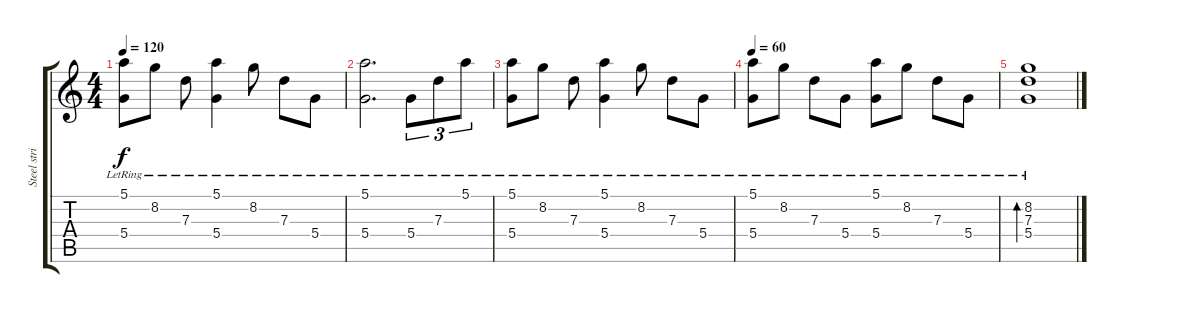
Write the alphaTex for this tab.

\track ("Steel string acoustic guitar" "Steel stri") {instrument acousticguitarnylon}
\staff {score tabs}
\tuning (E4 B3 G3 D3 A2 E2) {hide}
\ts (4 4)
\tempo 120
\clef g2
\ks c
(5.1{lr} 5.4{lr}).8{dy f} 8.2{lr}.8 7.3{lr}.8 (5.1{lr} 5.4{lr}).4 8.2{lr}.8 7.3{lr}.8 5.4{lr}.8 |
(5.1{lr} 5.4{lr}).2{d} 5.4{lr}.8{tu (3 2)} 7.3{lr}.8{tu (3 2)} 5.1{lr}.8{tu (3 2)} |
(5.1{lr} 5.4{lr}).8 8.2{lr}.8 7.3{lr}.8 (5.1{lr} 5.4{lr}).4 8.2{lr}.8 7.3{lr}.8 5.4{lr}.8 |
\tempo 60
(5.1{lr} 5.4{lr}).8 8.2{lr}.8 7.3{lr}.8 5.4{lr}.8 (5.1{lr} 5.4{lr}).8 8.2{lr}.8 7.3{lr}.8 5.4{lr}.8 |
(8.2{lr} 7.3{lr} 5.4{lr}).1{bd 480}
